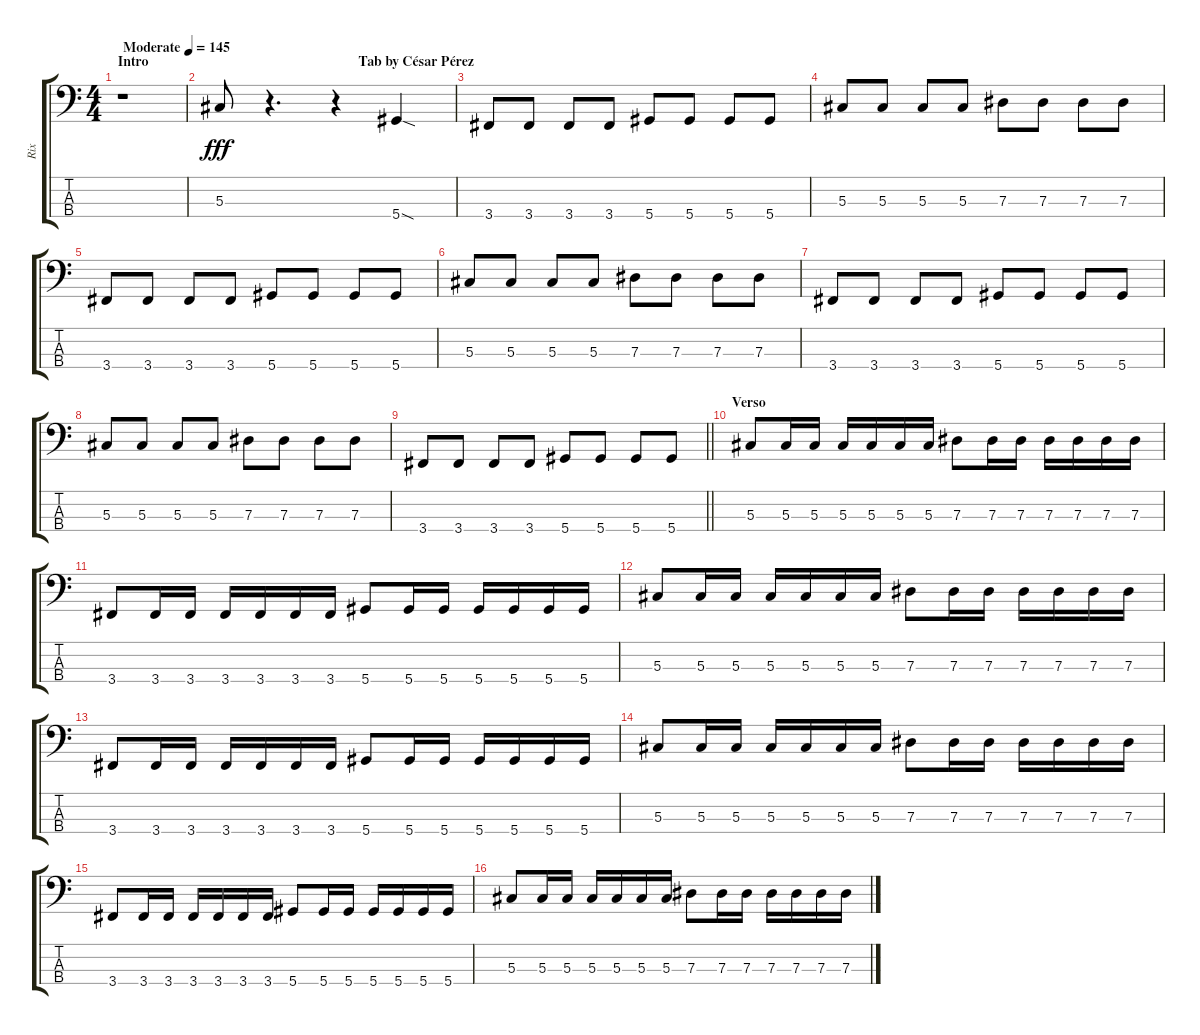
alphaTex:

\track ("Rix" "Rix") {instrument electricbasspick}
\staff {score tabs}
\tuning (Gb2 Db2 Ab1 Eb1) {hide}
\ts (4 4)
\section ("" "Intro                                                            Tab by César Pérez")
\tempo (145 "Moderate")
\clef f4
\ks c
r.1{dy fff instrument electricbasspick} |
5.3.8 r.4{d} r.4 5.4{sod}.4 |
3.4.8 3.4.8 3.4.8 3.4.8 5.4.8 5.4.8 5.4.8 5.4.8 |
5.3.8 5.3.8 5.3.8 5.3.8 7.3.8 7.3.8 7.3.8 7.3.8 |
3.4.8 3.4.8 3.4.8 3.4.8 5.4.8 5.4.8 5.4.8 5.4.8 |
5.3.8 5.3.8 5.3.8 5.3.8 7.3.8 7.3.8 7.3.8 7.3.8 |
3.4.8 3.4.8 3.4.8 3.4.8 5.4.8 5.4.8 5.4.8 5.4.8 |
5.3.8 5.3.8 5.3.8 5.3.8 7.3.8 7.3.8 7.3.8 7.3.8 |
\barLineRight lightlight
3.4.8 3.4.8 3.4.8 3.4.8 5.4.8 5.4.8 5.4.8 5.4.8 |
\section ("" "Verso")
5.3.8 5.3.16 5.3.16 5.3.16 5.3.16 5.3.16 5.3.16 7.3.8 7.3.16 7.3.16 7.3.16 7.3.16 7.3.16 7.3.16 |
3.4.8 3.4.16 3.4.16 3.4.16 3.4.16 3.4.16 3.4.16 5.4.8 5.4.16 5.4.16 5.4.16 5.4.16 5.4.16 5.4.16 |
5.3.8 5.3.16 5.3.16 5.3.16 5.3.16 5.3.16 5.3.16 7.3.8 7.3.16 7.3.16 7.3.16 7.3.16 7.3.16 7.3.16 |
3.4.8 3.4.16 3.4.16 3.4.16 3.4.16 3.4.16 3.4.16 5.4.8 5.4.16 5.4.16 5.4.16 5.4.16 5.4.16 5.4.16 |
5.3.8 5.3.16 5.3.16 5.3.16 5.3.16 5.3.16 5.3.16 7.3.8 7.3.16 7.3.16 7.3.16 7.3.16 7.3.16 7.3.16 |
3.4.8 3.4.16 3.4.16 3.4.16 3.4.16 3.4.16 3.4.16 5.4.8 5.4.16 5.4.16 5.4.16 5.4.16 5.4.16 5.4.16 |
5.3.8 5.3.16 5.3.16 5.3.16 5.3.16 5.3.16 5.3.16 7.3.8 7.3.16 7.3.16 7.3.16 7.3.16 7.3.16 7.3.16
